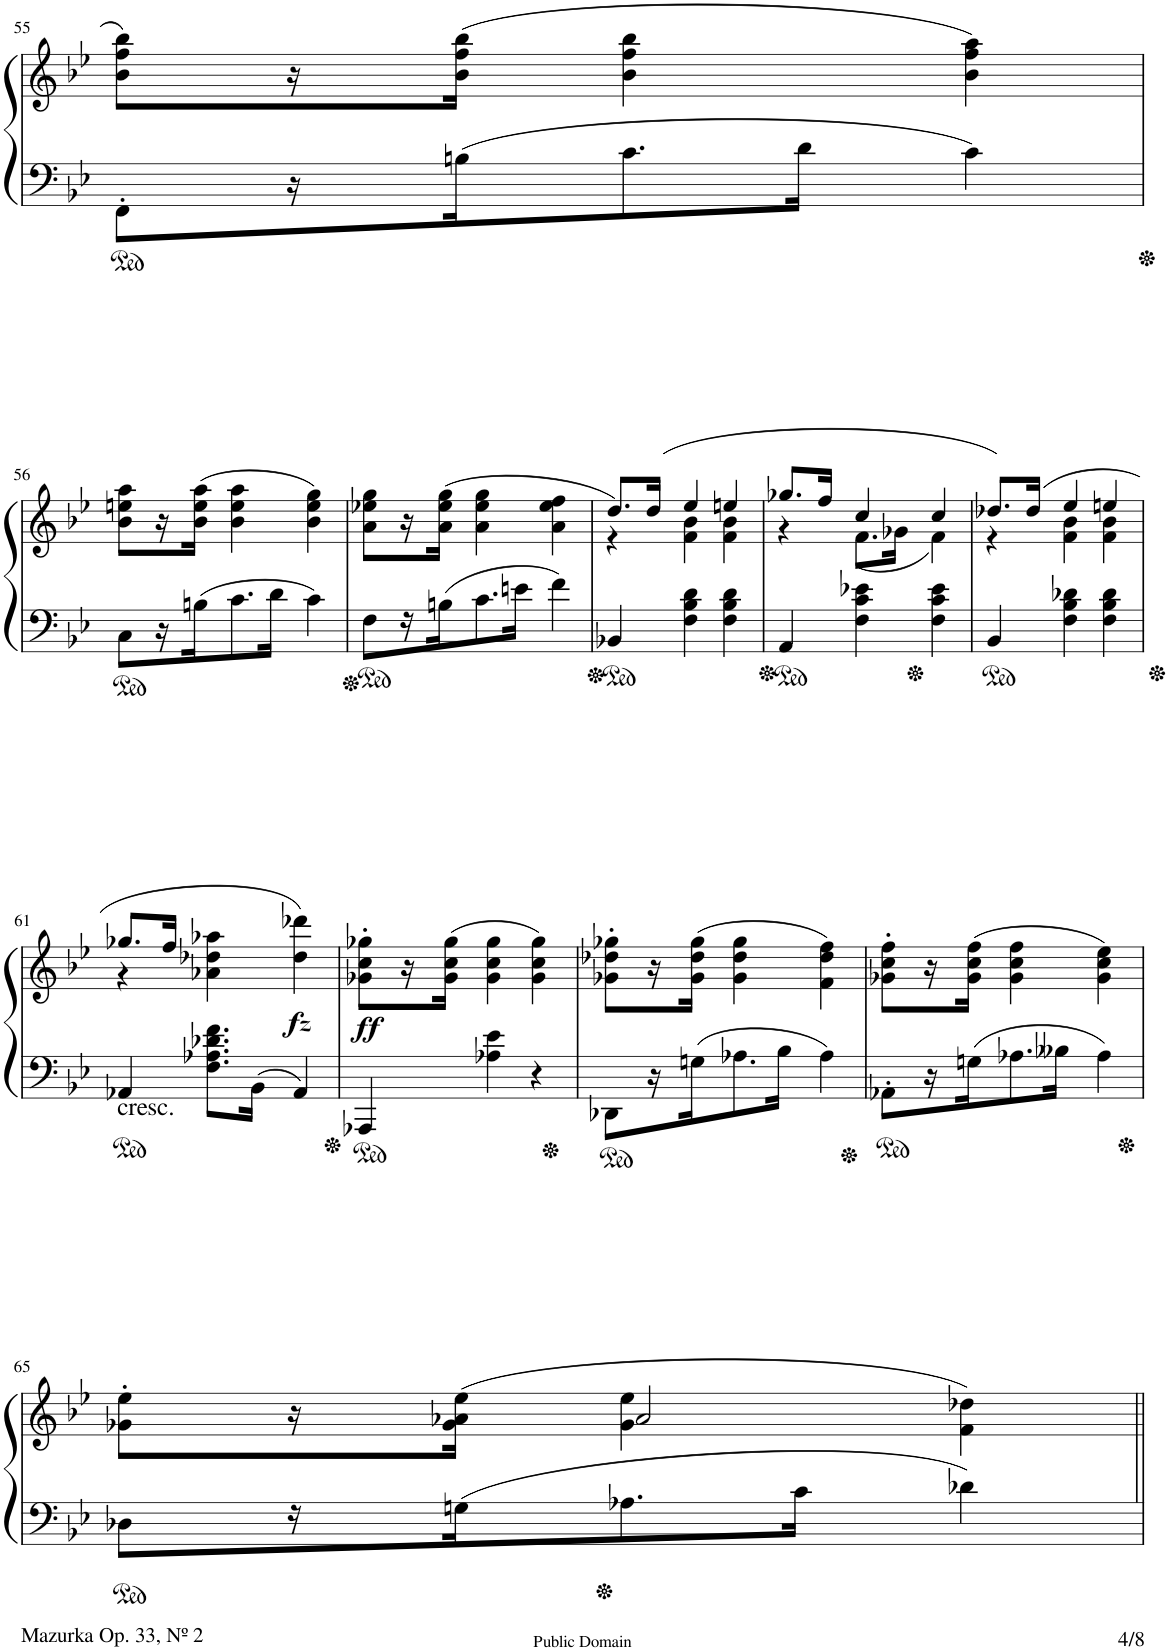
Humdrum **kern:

**kern	**kern	**dynam
*part1	*part1	*part1
*staff2	*staff1	*staff1/2
*I"Piano	*	*
*I'Pno	*	*
!!LO:PB:g=z
*clefF4	*clefG2	*
*k[b-e-]	*k[b-e-]	*
*M3/4	*M3/4	*
=55	=55	=55
8FF'>\L	8b-\ 8ff\ 8bb-\L	.
16r	16r	.
16Bn\J	(16b-\ 16ff\ 16bb-\JJ	.
8.c\	4b-\ 4ff\ 4bb-\	.
16d\Jk	.	.
4c\	4b-\ 4ff\ 4aa\)	.
!!LO:LB:g=z
=56	=56	=56
8C\L	8b-\ 8een\ 8aa\L	.
16r	16r	.
16Bn\J	(16b-\ 16ee\ 16aa\JJ	.
8.c\	4b-\ 4ee\ 4aa\	.
16d\Jk	.	.
4c\	4b-\ 4ee\ 4gg\)	.
=57	=57	=57
8F\L	8a\ 8ee-X\ 8gg\L	.
16r	16r	.
16Bn\J	(16a\ 16ee-\ 16gg\JJ	.
8.c\	4a\ 4ee-\ 4gg\	.
16en\Jk	.	.
4f\	4a\ 4ee-\ 4ff\	.
=58	=58	=58
*	*^	*
4BB-X/	8.dd/L)	4r	.
.	(16dd/Jk	.	.
4F\ 4B-\ 4d\	4ee-/	4f\ 4b-\	.
4F\ 4B-\ 4d\	4een/	4f\ 4b-\	.
=59	=59	=59	=59
4AA/	8.gg-X/L	4r	.
.	16ff/Jk	.	.
4F\ 4c\ 4e-X\	4cc/	(8.f\L	.
.	.	16g-X\Jk	.
4F\ 4c\ 4e-\	4cc/	4f\)	.
=60	=60	=60	=60
4BB-/	8.dd-X/L)	4r	.
.	(16dd-/Jk	.	.
4F\ 4B-\ 4d-X\	4ee-/	4f\ 4b-\	.
4F\ 4B-\ 4d-\	4een/	4f\ 4b-\	.
!!LO:LB:g=z	!!
=61	=61	=61	=61
!LO:TX:b:t=cresc.	!	!	!
4AA-X/	8.gg-X/L	4r	.
.	16ff/Jk	.	.
8.F\ 8.A-X\ 8.d-X\ 8.f\L	4a-X\ 4dd-X\ 4aa-X\	2ryy	.
16BB-\Jk	.	.	.
!	!	!	!LO:DY:b
4AA-/	4dd-\ 4ddd-X\)	.	fz
*	*v	*v	*
=62	=62	=62
!	!	!LO:DY:b
4AAA-X/	8g-X\'> 8cc\'> 8gg-X\'>L	ff
.	16r	.
.	(16g-\ 16cc\ 16gg-\JJ	.
4A-X\ 4e-\	4g-\ 4cc\ 4gg-\	.
4r	4g-\ 4cc\ 4gg-\)	.
=63	=63	=63
8DD-X\L	8g-X\'> 8dd-X\'> 8gg-X\'>L	.
16r	16r	.
16Gn\J	(16g-\ 16dd-\ 16gg-\JJ	.
8.A-X\	4g-\ 4dd-\ 4gg-\	.
16B-\Jk	.	.
4A-\	4f\ 4dd-\ 4ff\)	.
=64	=64	=64
8AA-X'>\L	8g-X\'> 8cc\'> 8ff\'>L	.
16r	16r	.
16Gn\J	(16g-\ 16cc\ 16ff\JJ	.
8.A-X\	4g-\ 4cc\ 4ff\	.
16B--X\Jk	.	.
4A-\	4g-\ 4cc\ 4ee-\)	.
!!LO:LB:g=z
=65	=65	=65
*	*^	*
8D-X\L	8g-X\'> 8ee-\'>L	4ryy	.
16r	16r	.	.
16Gn\J	(16g-\ 16a-X\ 16ee-\JJ	.	.
8.A-X\	4g-\ 4ee-\	2a-/	.
16c\Jk	.	.	.
4d-X\	4f\ 4dd-X\)	.	.
*	*v	*v	*
=||	=||	=||
*-	*-	*-
